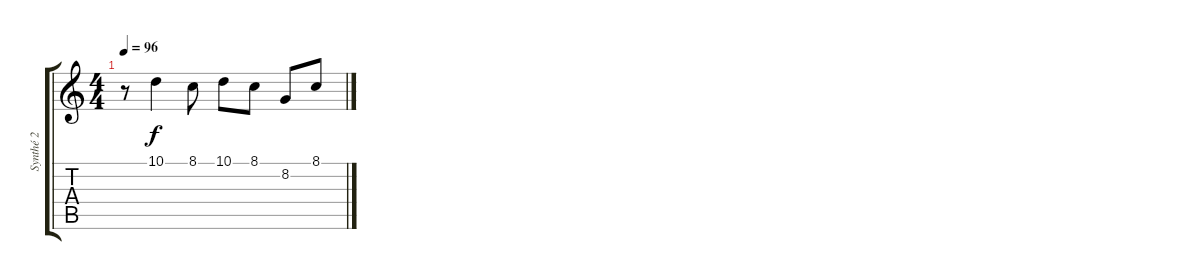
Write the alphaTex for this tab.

\track ("Synthé 2" "Synthé 2") {instrument lead8bassandlead}
\staff {score tabs}
\tuning (E4 B3 G3 D3 A2 E2) {hide}
\ts (4 4)
\tempo 96
\clef g2
\ks c
r.8{dy f} 10.1.4 8.1.8 10.1.8 8.1.8 8.2.8 8.1.8
